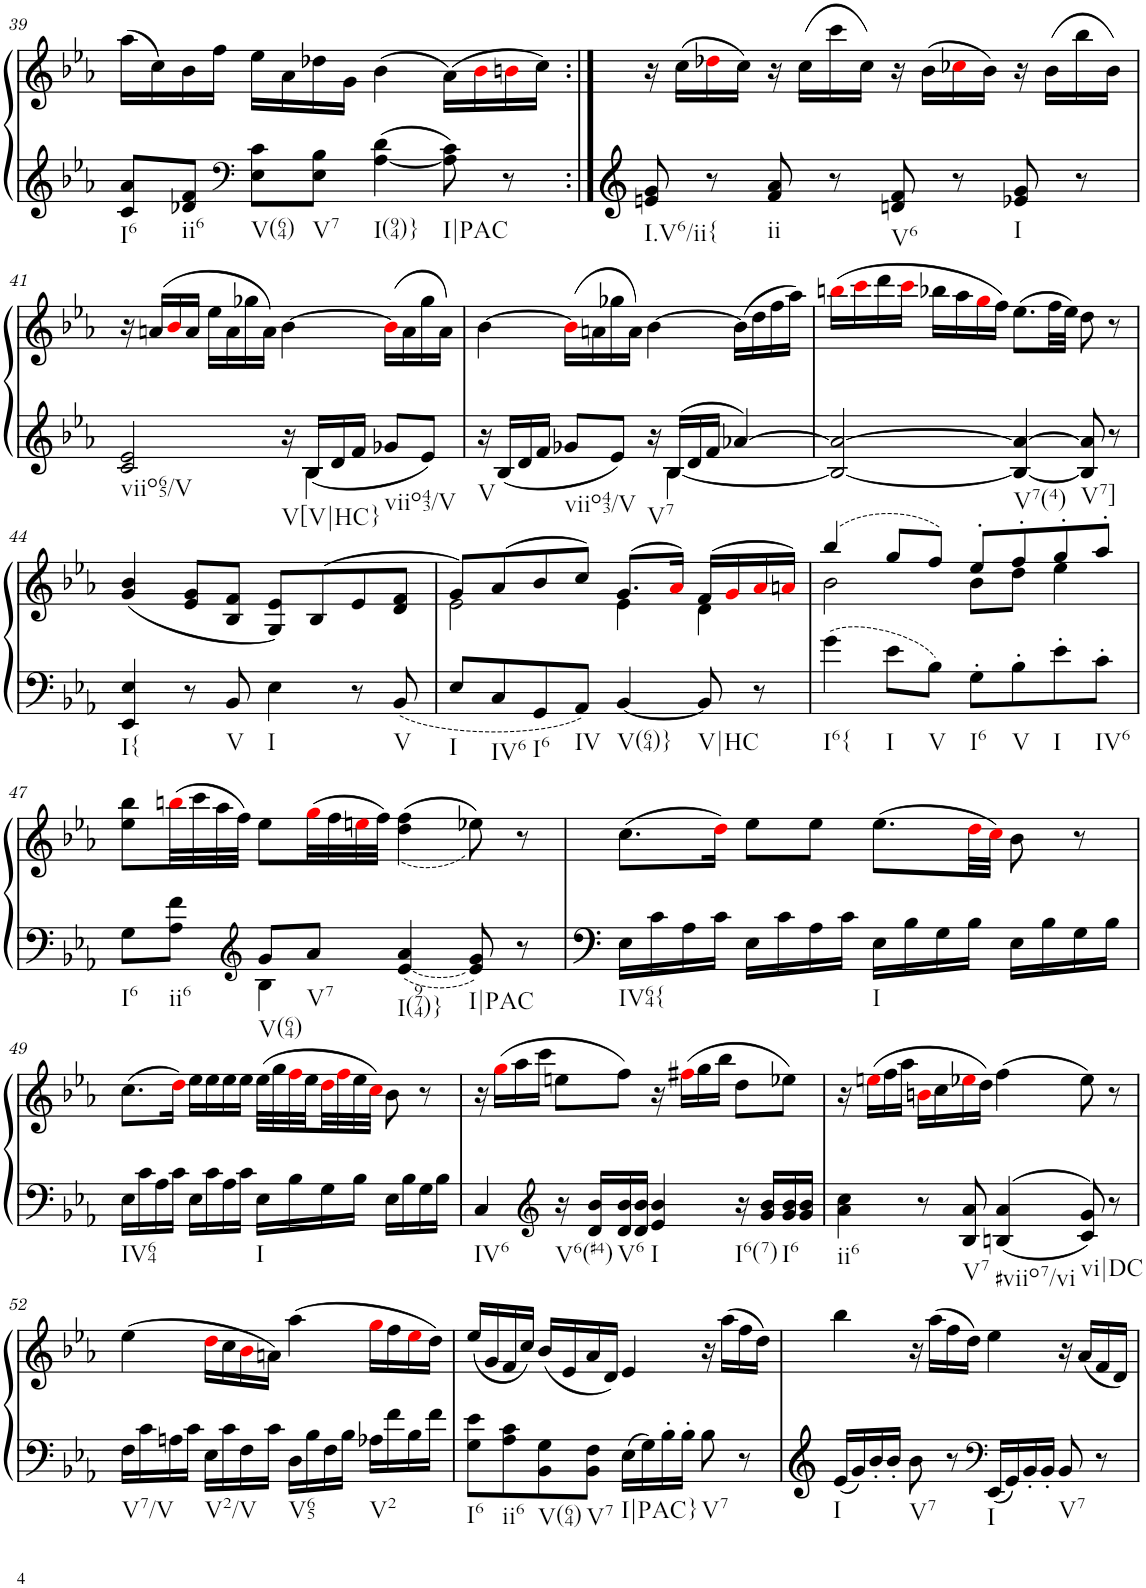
**kern	**kern
*part1	*part1
*staff2	*staff1
*I"Piano, Piano right	*
*I'Pno.	*
!!LO:PB:g=z
*clefG2	*clefG2
*k[b-e-a-]	*k[b-e-a-]
*M4/4	*M4/4
=39	=39
!LO:TX:b:t=I6	!
8c/ 8a-/L	(16aa-\LL
.	16cc\)
!LO:TX:b:t=ii6	!
8d-X/ 8f/J	16b-\
.	16ff\JJ
*clefF4	*
!LO:TX:b:t=V(64)	!
8E-\ 8c\L	16ee-\LL
.	16a-\
!LO:TX:b:t=V7	!
8E-\ 8B-\J	16dd-X\
.	16g\JJ
!LO:TX:b:t=I(94)}	!
[4A-\ 4d-\	(4b-\
!LO:TX:b:t=I|PAC	!
8A-\] 8c\	(16a-\LL)
.	16b-i\
8r	16bni\
.	16cc\JJ)
=40:|!	=40:|!
!LO:TX:b:t=I.V6/ii{	!
8en/ 8g/	16r
.	(16cc\LL
8r	16dd-Xi\
.	16cc\JJ)
!LO:TX:b:t=ii	!
8f/ 8a-/	16r
.	(16cc\LL
8r	16ccc\
.	16cc\JJ)
!LO:TX:b:t=V6	!
8dn/ 8f/	16r
.	(16b-\LL
8r	16cc-Xi\
.	16b-\JJ)
!LO:TX:b:t=I	!
8e-X/ 8g/	16r
.	(16b-\LL
8r	16bb-\
.	16b-\JJ)
!!LO:LB:g=z
=41	=41
*^	*
!LO:TX:b:t=viio65/V	!	!
2c/ 2e-/	16ryy	16r
*v	*v	*
.	(16an/LL
.	16b-i/
.	16a/JJ
.	16ee-\LL
.	16a\
.	16gg-X\
.	16a\JJ)
!LO:TX:b:t=V[V|HC}	!
16r	[4b-\
*^	*
16B-/LL	4B-\	.
16d/	.	.
16f/JJ	.	.
!LO:TX:b:t=viio43/V	!	!
8g-X/L	.	(16b-i\LL]
.	8.ryy	16a\
8e-/J	.	16gg-\
.	.	16a\JJ)
=42	=42	=42
!LO:TX:b:t=V	!	!
16r	16ryy	[4b-\
*v	*v	*
16B-/LL	.
16d/	.
16f/JJ	.
!LO:TX:b:t=viio43/V	!
8g-X/L	(16b-i\LL]
.	16an\
8e-/J	16gg-X\
.	16a\JJ)
!LO:TX:b:t=V7	!
16r	[4b-\
*^	*
16B-/LL	[4B-\	.
16d/	.	.
16f/JJ	.	.
[4a-X/	.	(16b-\LL]
.	8.ryy	16dd\
.	.	16ff\
.	.	16aa-\JJ)
*v	*v	*
=43	=43
2B-/_ 2a-/_	(16bbni\LL
.	16ccci\
.	16ddd\
.	16ccci\JJ
.	16bb-X\LL
.	16aa-\
.	16ggi\
.	16ff\JJ)
!LO:TX:b:t=V7(4)	!
4B-/_ 4a-/_	(8.ee-\L
.	32ff\LL
.	32ee-\JJJ)
!LO:TX:b:t=V7]	!
8B-/] 8a-/]	8dd\
8r	8r
!!LO:LB:g=z
=44	=44
!LO:TX:b:t=I{	!
4EE-/ 4E-/	(<4g/ 4b-/
8r	8e-/ 8g/L
!LO:TX:b:t=V	!
8BB-/	8B-/ 8f/J
!LO:TX:b:t=I	!
4E-\	8G/ 8e-/L)
.	(>8B-/
8r	8e-/
!LO:TX:b:t=V	!
8BB-/	8d/ 8f/J
=45	=45
*	*^
!LO:TX:b:t=I	!	!
8E-/L	8g/L)	2e-\
!LO:TX:b:t=IV6	!	!
8C/	(8a-/	.
!LO:TX:b:t=I6	!	!
8GG/	8b-/	.
!LO:TX:b:t=IV	!	!
8AA-/J	8cc/J)	.
!LO:TX:b:t=V(64)}	!	!
[4BB-/	(8.g/L	4e-\
.	16a-i/Jk)	.
!LO:TX:b:t=V|HC	!	!
8BB-/]	(16f/LL	4d\
.	16gi/	.
8r	16a-i/	.
.	16ani/JJ)	.
=46	=46	=46
!LO:TX:b:t=I6{	!	!
4g\	(4bb-/	2b-\
!LO:TX:b:t=I	!	!
8e-\L	8gg/L	.
!LO:TX:b:t=V	!	!
8B-\J	8ff/J)	.
!LO:TX:b:t=I6	!	!
8G'\L	8ee-'/L	8b-\L
!LO:TX:b:t=V	!	!
8B-'\	8ff'/	8dd\J
!LO:TX:b:t=I	!	!
8e-'\	8gg'/	4ee-\
!LO:TX:b:t=IV6	!	!
8c'\J	8aa-'/J	.
*	*v	*v
!!LO:LB:g=z
=47	=47
*^	*
!LO:TX:b:t=I6	!	!
8G\L	4ryy	8ee-\ 8bb-\L
!LO:TX:b:t=ii6	!	!
8A-\ 8f\J	.	(32bbni\LL
.	.	32ccc\
.	.	32aa-\
.	.	32ff\JJJ)
*clefG2	*	*
!LO:TX:b:t=V(64)	!	!
8g/L	4B-\	8ee-\L
!LO:TX:b:t=V7	!	!
8a-/J	.	(32ggi\LL
.	.	32ff\
.	.	32eeni\
.	.	32ff\JJJ)
!LO:TX:b:t=I(974)}	!	!
!LO:T:n=1:dash	!	!
[<4e-/ 4a-/	2ryy	((<4dd\ 4ff\
!LO:TX:b:t=I|PAC	!	!
8e-/] 8g/	.	8ee-X\))
8r	.	8r
*v	*v	*
=48	=48
!LO:TX:b:t=IV64{	!
16E-\LL	(8.cc\L
16c\	.
16A-\	.
16c\JJ	16ddi\Jk)
16E-\LL	8ee-\L
16c\	.
16A-\	8ee-\J
16c\JJ	.
!LO:TX:b:t=I	!
16E-\LL	(8.ee-\L
16B-\	.
16G\	.
16B-\JJ	32ddi\LL
.	32cci\JJJ)
16E-\LL	8b-\
16B-\	.
16G\	8r
16B-\JJ	.
!!LO:LB:g=z
=49	=49
!LO:TX:b:t=IV64	!
16E-\LL	(8.cc\L
16c\	.
16A-\	.
16c\JJ	16ddi\Jk)
16E-\LL	16ee-\LL
16c\	16ee-\
16A-\	16ee-\
16c\JJ	16ee-\JJ
!LO:TX:b:t=I	!
16E-\LL	(32ee-\LLL
.	32gg\
16B-\	32ffi\
.	32ee-\
16G\	32ddi\
.	32ffi\
16B-\JJ	32ee-\
.	32cci\JJJ)
16E-\LL	8b-\
16B-\	.
16G\	8r
16B-\JJ	.
=50	=50
!LO:TX:b:t=IV6	!
4C/	16r
.	(16ggi\LL
.	16aa-\
.	16ccc\JJ
*clefG2	*
!LO:TX:b:t=V6(#4)	!
16r	8een\L
16d/ 16b-/LL	.
!LO:TX:b:t=V6	!
16d/ 16b-/	8ff\J)
16d/ 16b-/JJ	.
!LO:TX:b:t=I	!
4e-/ 4b-/	16r
.	(16ff#Xi\LL
.	16gg\
.	16bb-\JJ
!LO:TX:b:t=I6(7)	!
16r	8dd\L
16g/ 16b-/LL	.
!LO:TX:b:t=I6	!
16g/ 16b-/	8ee-X\J)
16g/ 16b-/JJ	.
=51	=51
!LO:TX:b:t=ii6	!
4a-\ 4cc\	16r
.	(16eeni\LL
.	16ff\
.	16aa-\JJ
8r	16bni\LL
.	16cc\
!LO:TX:b:t=V7	!
8B-/ 8a-/	16ee-Xi\
.	16dd\JJ)
!LO:TX:b:t=#viio7/vi	!
4Bn/ 4a-/	(4ff\
!LO:TX:b:t=vi|DC	!
8c/ 8g/	8ee-\)
8r	8r
!!LO:LB:g=z
=52	=52
!LO:TX:b:t=V7/V	!
16F\LL	(4ee-\
16c\	.
16An\	.
16c\JJ	.
!LO:TX:b:t=V2/V	!
16E-\LL	16ddi\LL
16c\	16cc\
16F\	16b-i\
16c\JJ	16an\JJ)
!LO:TX:b:t=V65	!
16D\LL	(4aa-\
16B-\	.
16F\	.
16B-\JJ	.
!LO:TX:b:t=V2	!
16A-X\LL	16ggi\LL
16f\	16ff\
16B-\	16ee-i\
16f\JJ	16dd\JJ)
=53	=53
!LO:TX:b:t=I6	!
8G\ 8e-\L	(16ee-/LL
.	16g/
!LO:TX:b:t=ii6	!
8A-\ 8c\	16f/
.	16cc/JJ)
!LO:TX:b:t=V(64)	!
8BB-\ 8G\	(16b-/LL
.	16e-/
!LO:TX:b:t=V7	!
8BB-\ 8F\J	16a-/
.	16d/JJ)
!LO:TX:b:t=I|PAC}	!
16E-\LL	4e-/
16G\	.
16B-'\	.
16B-'\JJ	.
!LO:TX:b:t=V7	!
8B-\	16r
.	(16aa-\LL
8r	16ff\
.	16dd\JJ)
=54	=54
!LO:TX:b:t=I	!
16e-/LL	4bb-\
16g/	.
16b-'/	.
16b-'/JJ	.
!LO:TX:b:t=V7	!
8b-\	16r
.	(16aa-\LL
8r	16ff\
.	16dd\JJ)
*clefF4	*
!LO:TX:b:t=I	!
16EE-/LL	4ee-\
16GG/	.
16BB-'/	.
16BB-'/JJ	.
!LO:TX:b:t=V7	!
8BB-/	16r
.	(16a-/LL
8r	16f/
.	16d/JJ)
=	=
*-	*-
